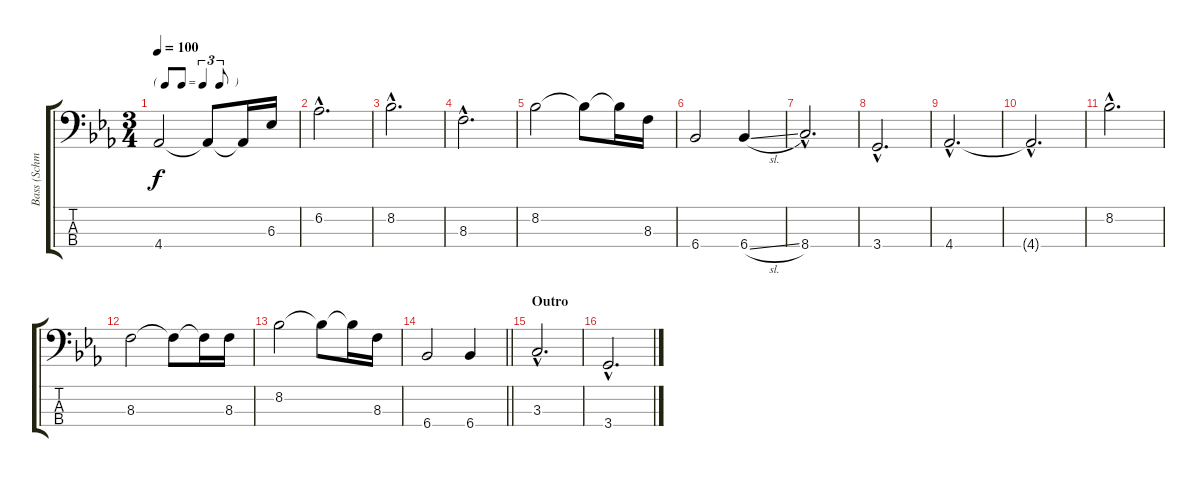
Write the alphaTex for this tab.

\track ("Bass (Schmit)" "Bass (Schm") {instrument fretlessbass}
\staff {score tabs}
\tuning (G2 D2 A1 E1) {hide}
\ts (3 4)
\tf triplet8th
\tempo 100
\clef f4
\ks eb
4.4.2{dy f} 4.4{t}.8 4.4{t}.16 6.3.16 |
6.2{hac}.2{d} |
8.2{hac}.2{d} |
8.3{hac}.2{d} |
8.2.2 8.2{t}.8 8.2{t}.16 8.3.16 |
6.4.2 6.4{sl}.4 |
8.4{hac}.2{d} |
3.4{hac}.2{d} |
4.4{hac}.2{d} |
4.4{hac t}.2{d} |
8.2{hac}.2{d} |
8.3.2 8.3{t}.8 8.3{t}.16 8.3.16 |
8.2.2 8.2{t}.8 8.2{t}.16 8.3.16 |
\barLineRight lightlight
6.4.2 6.4.4 |
\section ("" "Outro")
3.3{hac}.2{d} |
3.4{hac}.2{d}
